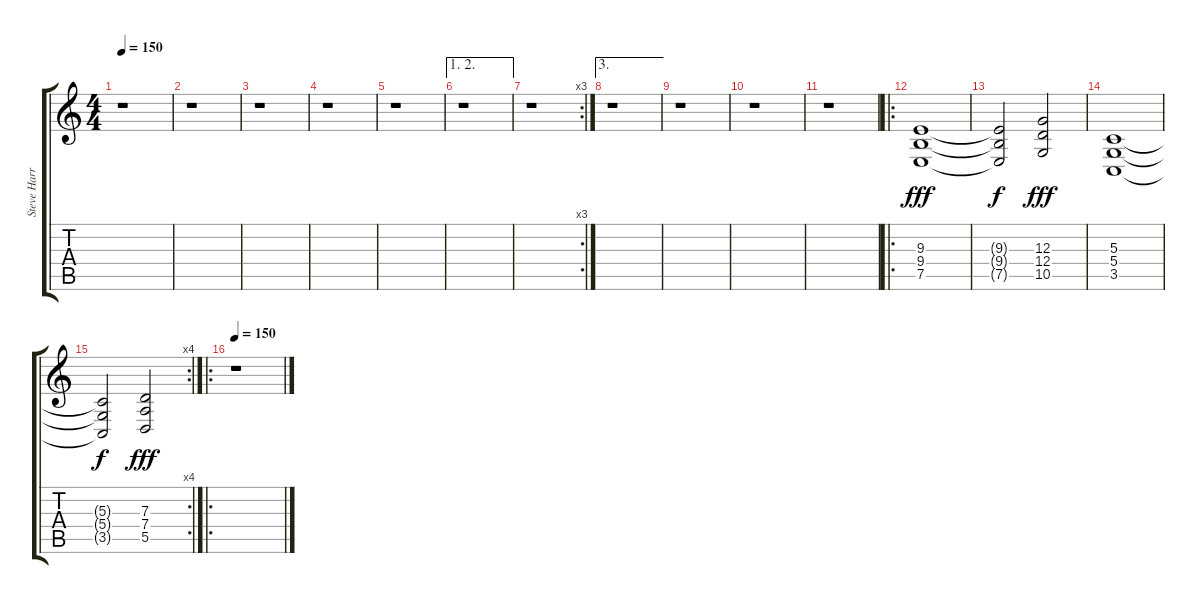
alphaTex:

\track ("Steve Harris (Synth)" "Steve Harr") {instrument synthstrings2}
\staff {score tabs}
\tuning (E4 B3 G3 D3 A2 E2) {hide}
\ts (4 4)
\tempo 150
\clef g2
\ks c
r.1{dy f} |
r.1 |
r.1 |
r.1 |
r.1 |
\ae (1 2)
r.1 |
\rc 3
r.1 |
\ae 3
r.1 |
r.1 |
r.1 |
r.1 |
\ro
(9.3 9.4 7.5).1{dy fff volume 10} |
(9.3{t} 9.4{t} 7.5{t}).2{dy f} (12.3 12.4 10.5).2{dy fff} |
(5.3 5.4 3.5).1 |
\rc 4
(5.3{t} 5.4{t} 3.5{t}).2{dy f} (7.3 7.4 5.5).2{dy fff} |
\ro
\tempo 150
r.1
